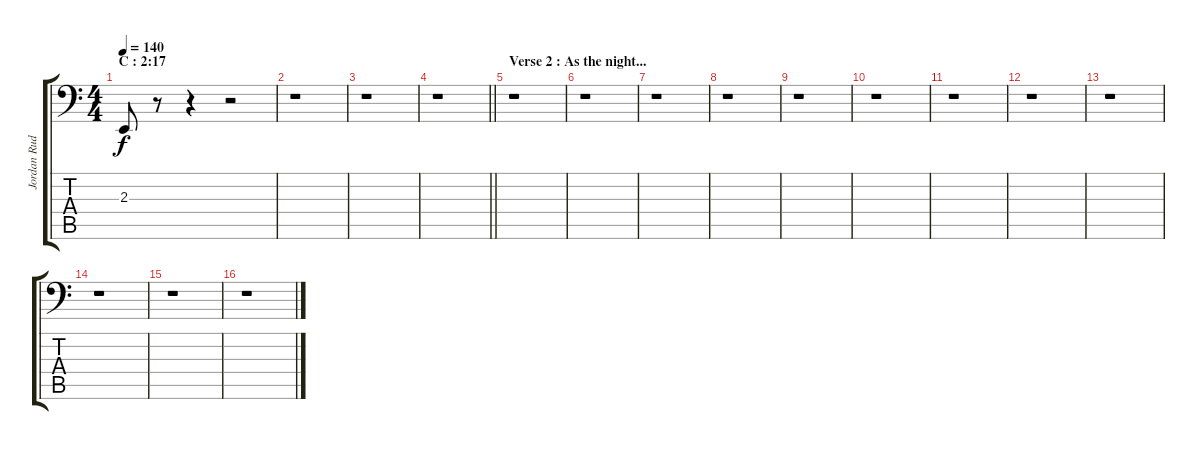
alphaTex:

\track ("Jordan Rudess - Left Hand" "Jordan Rud") {instrument acousticgrandpiano}
\staff {score tabs}
\tuning (C3 G2 D2 A1 E1 B0) {hide}
\ts (4 4)
\section ("" "C : 2:17")
\tempo 140
\clef f4
\ks c
2.3.8{dy f} r.8 r.4 r.2 |
r.1 |
r.1 |
\barLineRight lightlight
r.1 |
\section ("" "Verse 2 : As the night...")
r.1 |
r.1 |
r.1 |
r.1 |
r.1 |
r.1 |
r.1 |
r.1 |
r.1 |
r.1 |
r.1 |
r.1
